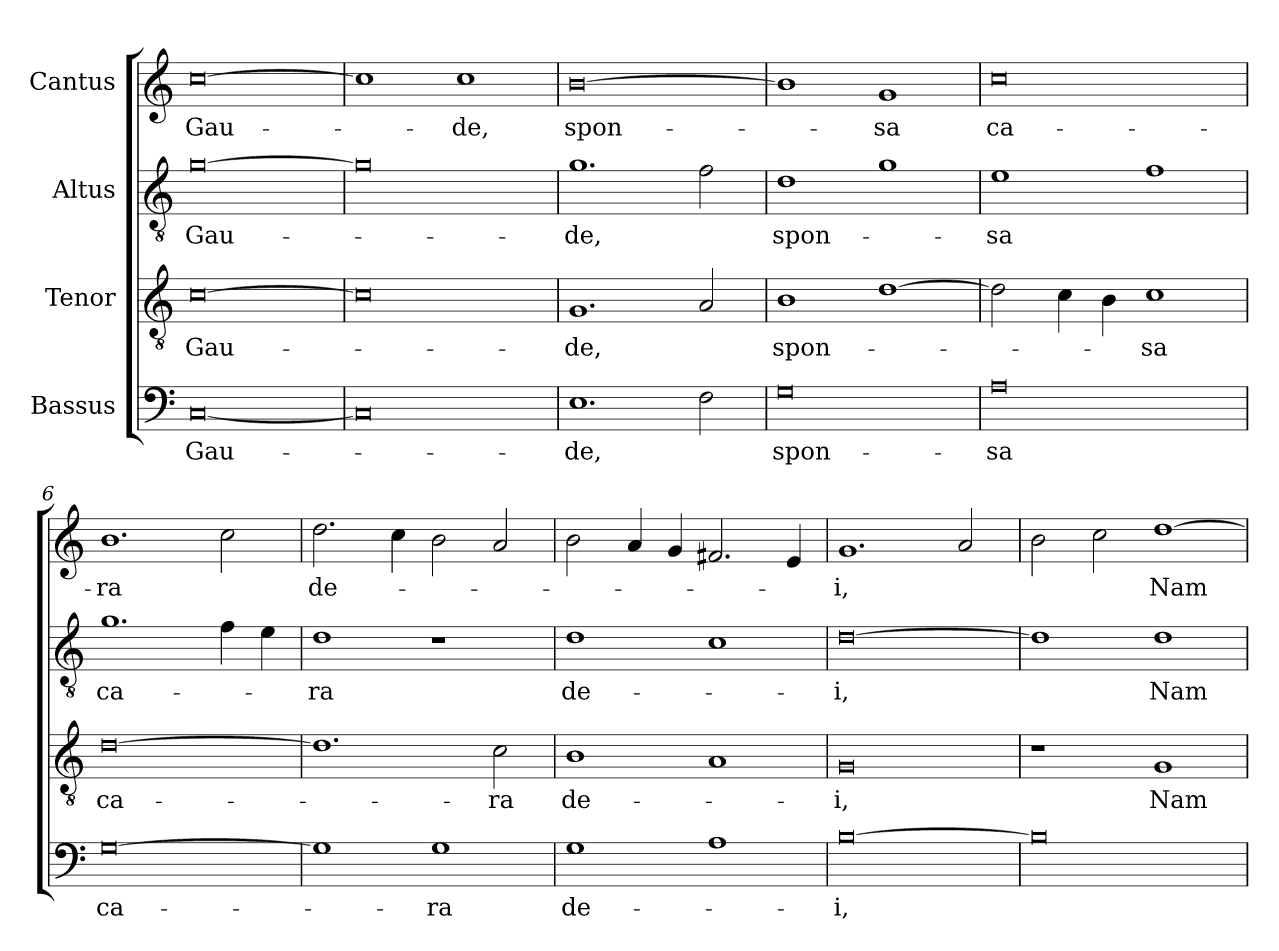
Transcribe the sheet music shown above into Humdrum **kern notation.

**kern	**text	**kern	**text	**kern	**text	**kern	**text
*part4	*part4	*part3	*part3	*part2	*part2	*part1	*part1
*staff4	*staff4	*staff3	*staff3	*staff2	*staff2	*staff1	*staff1
*I"Bassus	*	*I"Tenor	*	*I"Altus	*	*I"Cantus	*
*clefF4	*	*clefGv2	*	*clefGv2	*	*clefG2	*
*k[]	*	*k[]	*	*k[]	*	*k[]	*
*C:	*	*C:	*	*C:	*	*C:	*
=1	=1	=1	=1	=1	=1	=1	=1
[0C/	Gau-	[0c\	Gau-	[0g\	Gau-	[0cc\	Gau-
=2	=2	=2	=2	=2	=2	=2	=2
0C/]	.	0c\]	.	0g\]	.	1cc\]	.
.	.	.	.	.	.	1cc\	-de,
=3	=3	=3	=3	=3	=3	=3	=3
1.E\	-de,	1.G/	-de,	1.g\	-de,	[0b\	spon-
2F\	.	2A/	.	2f\	.	.	.
=4	=4	=4	=4	=4	=4	=4	=4
0G\	spon-	1B\	spon-	1d\	spon-	1b\]	.
.	.	[1d\	.	1g\	.	1g/	-sa
=5	=5	=5	=5	=5	=5	=5	=5
0A\	-sa	2d\]	.	1e\	-sa	0cc\	ca-
.	.	4c\	.	.	.	.	.
.	.	4B\	.	.	.	.	.
.	.	1c\	-sa	1f\	.	.	.
=6	=6	=6	=6	=6	=6	=6	=6
!	!LO:LY:i	!	!	!	!LO:LY:i	!	!
[0G\	ca-	[0d\	ca-	1.g\	ca-	1.b\	-ra
.	.	.	.	4f\	.	2cc\	.
.	.	.	.	4e\	.	.	.
=7	=7	=7	=7	=7	=7	=7	=7
!	!	!	!	!	!LO:LY:i	!	!
1G\]	.	1.d\]	.	1d\	-ra	2.dd\	de-
.	.	.	.	.	.	4cc\	.
!	!LO:LY:i	!	!	!	!	!	!
1G\	-ra	.	.	1r	.	2b\	.
.	.	2c\	-ra	.	.	2a/	.
!!LO:LB:g=z
=8	=8	=8	=8	=8	=8	=8	=8
!	!LO:LY:i	!	!	!	!LO:LY:i	!	!
1G\	de-	1B\	de-	1d\	de-	2b\	.
.	.	.	.	.	.	4a/	.
.	.	.	.	.	.	4g/	.
1A\	.	1A/	.	1c\	.	2.f#X/	.
.	.	.	.	.	.	4e/	.
=9	=9	=9	=9	=9	=9	=9	=9
!	!LO:LY:i	!	!	!	!LO:LY:i	!	!
[0B\	-i,	0G/	-i,	[0d\	-i,	1.g/	-i,
.	.	.	.	.	.	2a/	.
=10	=10	=10	=10	=10	=10	=10	=10
0B\]	.	1r	.	1d\]	.	2b\	.
.	.	.	.	.	.	2cc\	.
!	!	!	!	!	!LO:LY:i	!	!
.	.	1G/	Nam	1d\	Nam	[1dd\	Nam
=	=	=	=	=	=	=	=
*-	*-	*-	*-	*-	*-	*-	*-
